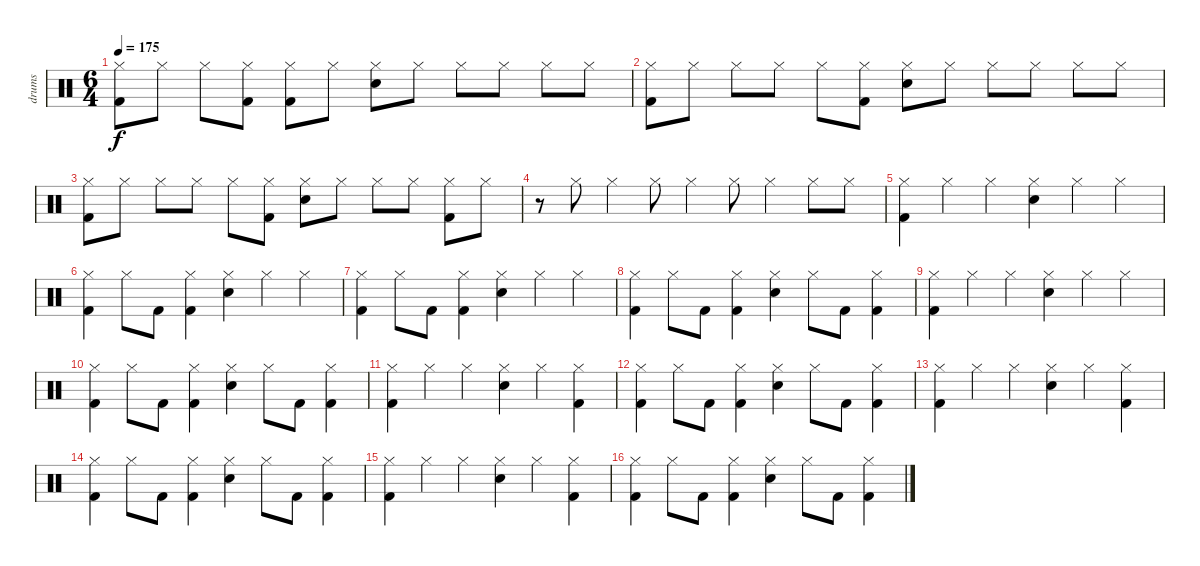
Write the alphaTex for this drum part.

\track ("drums" "drums") {instrument percussion}
\staff {score}
\articulation defaults
\ts (6 4)
\tempo 175
\clef neutral
\ks c
("Hi-Hat (closed)" "Kick (hit) 2").8{dy f} "Hi-Hat (closed)".8 "Hi-Hat (closed)".8 ("Hi-Hat (closed)" "Kick (hit) 2").8 ("Hi-Hat (closed)" "Kick (hit) 2").8 "Hi-Hat (closed)".8 ("Hi-Hat (closed)" "Electric Snare (hit)").8 "Hi-Hat (closed)".8 "Hi-Hat (closed)".8 "Hi-Hat (closed)".8 "Hi-Hat (closed)".8 "Hi-Hat (closed)".8 |
("Hi-Hat (closed)" "Kick (hit) 2").8 "Hi-Hat (closed)".8 "Hi-Hat (closed)".8 "Hi-Hat (closed)".8 "Hi-Hat (closed)".8 ("Hi-Hat (closed)" "Kick (hit) 2").8 ("Hi-Hat (closed)" "Electric Snare (hit)").8 "Hi-Hat (closed)".8 "Hi-Hat (closed)".8 "Hi-Hat (closed)".8 "Hi-Hat (closed)".8 "Hi-Hat (closed)".8 |
("Hi-Hat (closed)" "Kick (hit) 2").8 "Hi-Hat (closed)".8 "Hi-Hat (closed)".8 "Hi-Hat (closed)".8 "Hi-Hat (closed)".8 ("Hi-Hat (closed)" "Kick (hit) 2").8 ("Hi-Hat (closed)" "Electric Snare (hit)").8 "Hi-Hat (closed)".8 "Hi-Hat (closed)".8 "Hi-Hat (closed)".8 ("Hi-Hat (closed)" "Kick (hit) 2").8 "Hi-Hat (closed)".8 |
r.8 "Hi-Hat (closed)".8 "Hi-Hat (closed)".4 "Hi-Hat (closed)".8 "Hi-Hat (closed)".4 "Hi-Hat (closed)".8 "Hi-Hat (closed)".4 "Hi-Hat (closed)".8 "Hi-Hat (closed)".8 |
("Hi-Hat (closed)" "Kick (hit) 2").4 "Hi-Hat (closed)".4 "Hi-Hat (closed)".4 ("Hi-Hat (closed)" "Electric Snare (hit)").4 "Hi-Hat (closed)".4 "Hi-Hat (closed)".4 |
("Hi-Hat (closed)" "Kick (hit) 2").4 "Hi-Hat (closed)".8 "Kick (hit) 2".8 ("Hi-Hat (closed)" "Kick (hit) 2").4 ("Hi-Hat (closed)" "Electric Snare (hit)").4 "Hi-Hat (closed)".4 "Hi-Hat (closed)".4 |
("Hi-Hat (closed)" "Kick (hit) 2").4 "Hi-Hat (closed)".8 "Kick (hit) 2".8 ("Hi-Hat (closed)" "Kick (hit) 2").4 ("Hi-Hat (closed)" "Electric Snare (hit)").4 "Hi-Hat (closed)".4 "Hi-Hat (closed)".4 |
("Hi-Hat (closed)" "Kick (hit) 2").4 "Hi-Hat (closed)".8 "Kick (hit) 2".8 ("Hi-Hat (closed)" "Kick (hit) 2").4 ("Hi-Hat (closed)" "Electric Snare (hit)").4 "Hi-Hat (closed)".8 "Kick (hit) 2".8 ("Hi-Hat (closed)" "Kick (hit) 2").4 |
("Hi-Hat (closed)" "Kick (hit) 2").4 "Hi-Hat (closed)".4 "Hi-Hat (closed)".4 ("Hi-Hat (closed)" "Electric Snare (hit)").4 "Hi-Hat (closed)".4 "Hi-Hat (closed)".4 |
("Hi-Hat (closed)" "Kick (hit) 2").4 "Hi-Hat (closed)".8 "Kick (hit) 2".8 ("Hi-Hat (closed)" "Kick (hit) 2").4 ("Hi-Hat (closed)" "Electric Snare (hit)").4 "Hi-Hat (closed)".8 "Kick (hit) 2".8 ("Hi-Hat (closed)" "Kick (hit) 2").4 |
("Hi-Hat (closed)" "Kick (hit) 2").4 "Hi-Hat (closed)".4 "Hi-Hat (closed)".4 ("Hi-Hat (closed)" "Electric Snare (hit)").4 "Hi-Hat (closed)".4 ("Hi-Hat (closed)" "Kick (hit) 2").4 |
("Hi-Hat (closed)" "Kick (hit) 2").4 "Hi-Hat (closed)".8 "Kick (hit) 2".8 ("Hi-Hat (closed)" "Kick (hit) 2").4 ("Hi-Hat (closed)" "Electric Snare (hit)").4 "Hi-Hat (closed)".8 "Kick (hit) 2".8 ("Hi-Hat (closed)" "Kick (hit) 2").4 |
("Hi-Hat (closed)" "Kick (hit) 2").4 "Hi-Hat (closed)".4 "Hi-Hat (closed)".4 ("Hi-Hat (closed)" "Electric Snare (hit)").4 "Hi-Hat (closed)".4 ("Hi-Hat (closed)" "Kick (hit) 2").4 |
("Hi-Hat (closed)" "Kick (hit) 2").4 "Hi-Hat (closed)".8 "Kick (hit) 2".8 ("Hi-Hat (closed)" "Kick (hit) 2").4 ("Hi-Hat (closed)" "Electric Snare (hit)").4 "Hi-Hat (closed)".8 "Kick (hit) 2".8 ("Hi-Hat (closed)" "Kick (hit) 2").4 |
("Hi-Hat (closed)" "Kick (hit) 2").4 "Hi-Hat (closed)".4 "Hi-Hat (closed)".4 ("Hi-Hat (closed)" "Electric Snare (hit)").4 "Hi-Hat (closed)".4 ("Hi-Hat (closed)" "Kick (hit) 2").4 |
("Hi-Hat (closed)" "Kick (hit) 2").4 "Hi-Hat (closed)".8 "Kick (hit) 2".8 ("Hi-Hat (closed)" "Kick (hit) 2").4 ("Hi-Hat (closed)" "Electric Snare (hit)").4 "Hi-Hat (closed)".8 "Kick (hit) 2".8 ("Hi-Hat (closed)" "Kick (hit) 2").4
